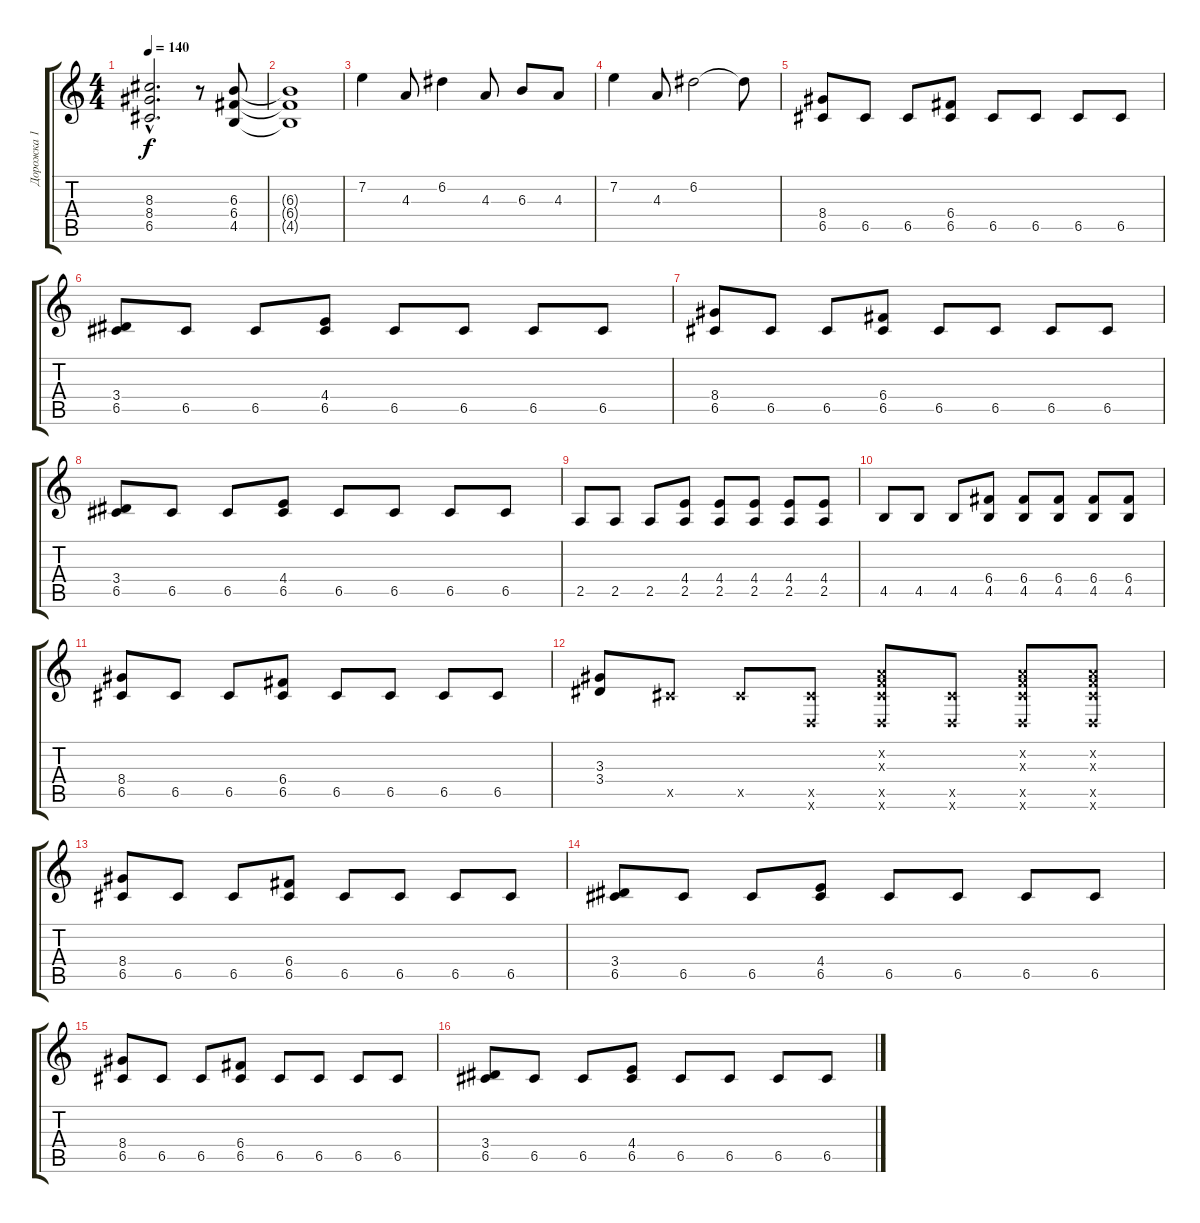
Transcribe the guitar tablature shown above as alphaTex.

\track ("Дорожка 1" "Дорожка 1") {instrument distortionguitar}
\staff {score tabs}
\tuning (D4 A3 F3 C3 G2 D2) {hide}
\ts (4 4)
\tempo 140
\clef g2
\ks c
(8.3{hac} 8.4{hac} 6.5{hac}).2{d dy f} r.8 (6.3 6.4 4.5).8 |
(6.3{t} 6.4{t} 4.5{t}).1 |
7.2.4 4.3.8 6.2.4 4.3.8 6.3.8 4.3.8 |
7.2.4 4.3.8 6.2.2 6.2{t}.8 |
(8.4 6.5).8 6.5.8 6.5.8 (6.4 6.5).8 6.5.8 6.5.8 6.5.8 6.5.8 |
(3.4 6.5).8 6.5.8 6.5.8 (4.4 6.5).8 6.5.8 6.5.8 6.5.8 6.5.8 |
(8.4 6.5).8 6.5.8 6.5.8 (6.4 6.5).8 6.5.8 6.5.8 6.5.8 6.5.8 |
(3.4 6.5).8 6.5.8 6.5.8 (4.4 6.5).8 6.5.8 6.5.8 6.5.8 6.5.8 |
2.5.8 2.5.8 2.5.8 (4.4 2.5).8 (4.4 2.5).8 (4.4 2.5).8 (4.4 2.5).8 (4.4 2.5).8 |
4.5.8 4.5.8 4.5.8 (6.4 4.5).8 (6.4 4.5).8 (6.4 4.5).8 (6.4 4.5).8 (6.4 4.5).8 |
(8.4 6.5).8 6.5.8 6.5.8 (6.4 6.5).8 6.5.8 6.5.8 6.5.8 6.5.8 |
(3.3 3.4).8 6.5{x}.8 6.5{x}.8 (6.5{x} 0.6{x}).8 (0.2{x} 0.3{x} 6.5{x} 0.6{x}).8 (6.5{x} 0.6{x}).8 (0.2{x} 0.3{x} 6.5{x} 0.6{x}).8 (0.2{x} 0.3{x} 6.5{x} 0.6{x}).8 |
(8.4 6.5).8 6.5.8 6.5.8 (6.4 6.5).8 6.5.8 6.5.8 6.5.8 6.5.8 |
(3.4 6.5).8 6.5.8 6.5.8 (4.4 6.5).8 6.5.8 6.5.8 6.5.8 6.5.8 |
(8.4 6.5).8 6.5.8 6.5.8 (6.4 6.5).8 6.5.8 6.5.8 6.5.8 6.5.8 |
(3.4 6.5).8 6.5.8 6.5.8 (4.4 6.5).8 6.5.8 6.5.8 6.5.8 6.5.8
